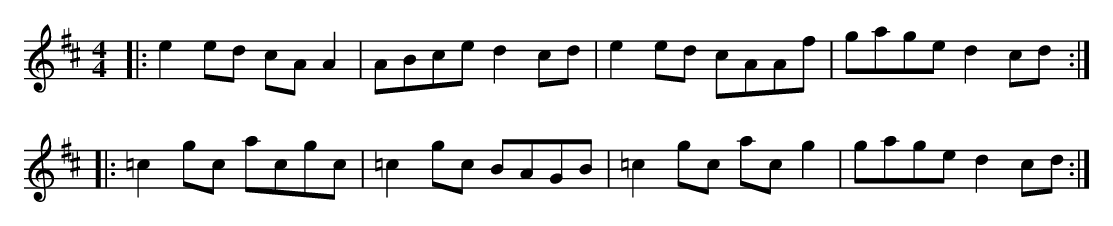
X:1
M:4/4
K:Amix
|:e2ed cAA2|ABce d2cd|e2ed cAAf|gage d2cd:|
|:=c2gc acgc|=c2gc BAGB|=c2gc acg2|gage d2cd:|
